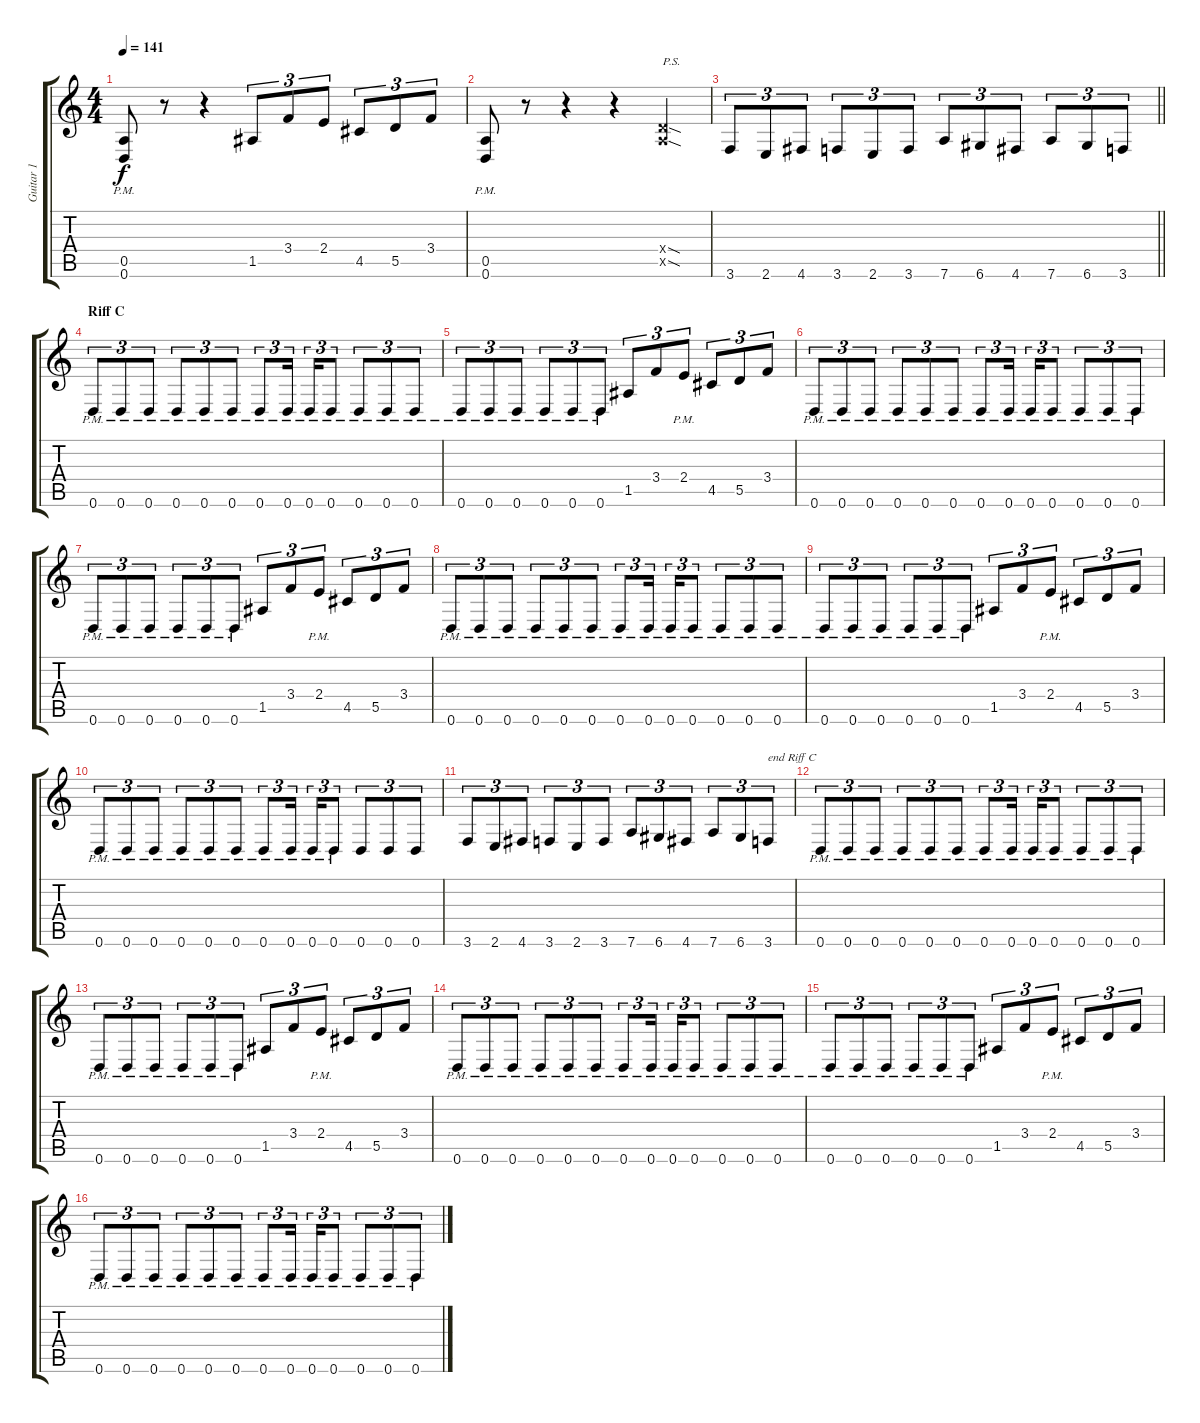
\track ("Guitar 1" "Guitar 1") {instrument distortionguitar}
\staff {score tabs}
\tuning (E4 B3 G3 D3 A2 D2) {hide}
\ts (4 4)
\tempo 141
\clef g2
\ks c
(0.5{pm} 0.6).8{dy f} r.8 r.4 1.5.8{tu (3 2)} 3.4.8{tu (3 2)} 2.4.8{tu (3 2)} 4.5.8{tu (3 2)} 5.5.8{tu (3 2)} 3.4.8{tu (3 2)} |
(0.5{pm} 0.6).8 r.8 r.4 r.4 (0.4{sod x} 0.5{sod x}).4{txt "P.S."} |
\barLineRight lightlight
3.6.8{tu (3 2)} 2.6.8{tu (3 2)} 4.6.8{tu (3 2)} 3.6.8{tu (3 2)} 2.6.8{tu (3 2)} 3.6.8{tu (3 2)} 7.6.8{tu (3 2)} 6.6.8{tu (3 2)} 4.6.8{tu (3 2)} 7.6.8{tu (3 2)} 6.6.8{tu (3 2)} 3.6.8{tu (3 2)} |
\section ("" "Riff C")
0.6{pm}.8{tu (3 2)} 0.6{pm}.8{tu (3 2)} 0.6{pm}.8{tu (3 2)} 0.6{pm}.8{tu (3 2)} 0.6{pm}.8{tu (3 2)} 0.6{pm}.8{tu (3 2)} 0.6{pm}.8{tu (3 2)} 0.6{pm}.16{tu (3 2) beam splitsecondary} 0.6{pm}.16{tu (3 2)} 0.6{pm}.8{tu (3 2)} 0.6{pm}.8{tu (3 2)} 0.6{pm}.8{tu (3 2)} 0.6{pm}.8{tu (3 2)} |
0.6{pm}.8{tu (3 2)} 0.6{pm}.8{tu (3 2)} 0.6{pm}.8{tu (3 2)} 0.6{pm}.8{tu (3 2)} 0.6{pm}.8{tu (3 2)} 0.6{pm}.8{tu (3 2)} 1.5.8{tu (3 2)} 3.4.8{tu (3 2)} 2.4{pm}.8{tu (3 2)} 4.5.8{tu (3 2)} 5.5.8{tu (3 2)} 3.4.8{tu (3 2)} |
0.6{pm}.8{tu (3 2)} 0.6{pm}.8{tu (3 2)} 0.6{pm}.8{tu (3 2)} 0.6{pm}.8{tu (3 2)} 0.6{pm}.8{tu (3 2)} 0.6{pm}.8{tu (3 2)} 0.6{pm}.8{tu (3 2)} 0.6{pm}.16{tu (3 2) beam splitsecondary} 0.6{pm}.16{tu (3 2)} 0.6{pm}.8{tu (3 2)} 0.6{pm}.8{tu (3 2)} 0.6{pm}.8{tu (3 2)} 0.6{pm}.8{tu (3 2)} |
0.6{pm}.8{tu (3 2)} 0.6{pm}.8{tu (3 2)} 0.6{pm}.8{tu (3 2)} 0.6{pm}.8{tu (3 2)} 0.6{pm}.8{tu (3 2)} 0.6{pm}.8{tu (3 2)} 1.5.8{tu (3 2)} 3.4.8{tu (3 2)} 2.4{pm}.8{tu (3 2)} 4.5.8{tu (3 2)} 5.5.8{tu (3 2)} 3.4.8{tu (3 2)} |
0.6{pm}.8{tu (3 2)} 0.6{pm}.8{tu (3 2)} 0.6{pm}.8{tu (3 2)} 0.6{pm}.8{tu (3 2)} 0.6{pm}.8{tu (3 2)} 0.6{pm}.8{tu (3 2)} 0.6{pm}.8{tu (3 2)} 0.6{pm}.16{tu (3 2) beam splitsecondary} 0.6{pm}.16{tu (3 2)} 0.6{pm}.8{tu (3 2)} 0.6{pm}.8{tu (3 2)} 0.6{pm}.8{tu (3 2)} 0.6{pm}.8{tu (3 2)} |
0.6{pm}.8{tu (3 2)} 0.6{pm}.8{tu (3 2)} 0.6{pm}.8{tu (3 2)} 0.6{pm}.8{tu (3 2)} 0.6{pm}.8{tu (3 2)} 0.6{pm}.8{tu (3 2)} 1.5.8{tu (3 2)} 3.4.8{tu (3 2)} 2.4{pm}.8{tu (3 2)} 4.5.8{tu (3 2)} 5.5.8{tu (3 2)} 3.4.8{tu (3 2)} |
0.6{pm}.8{tu (3 2)} 0.6{pm}.8{tu (3 2)} 0.6{pm}.8{tu (3 2)} 0.6{pm}.8{tu (3 2)} 0.6{pm}.8{tu (3 2)} 0.6{pm}.8{tu (3 2)} 0.6{pm}.8{tu (3 2)} 0.6{pm}.16{tu (3 2) beam splitsecondary} 0.6{pm}.16{tu (3 2)} 0.6{pm}.8{tu (3 2)} 0.6.8{tu (3 2)} 0.6.8{tu (3 2)} 0.6.8{tu (3 2)} |
3.6.8{tu (3 2)} 2.6.8{tu (3 2)} 4.6.8{tu (3 2)} 3.6.8{tu (3 2)} 2.6.8{tu (3 2)} 3.6.8{tu (3 2)} 7.6.8{tu (3 2)} 6.6.8{tu (3 2)} 4.6.8{tu (3 2)} 7.6.8{tu (3 2)} 6.6.8{tu (3 2)} 3.6.8{tu (3 2) txt "end Riff C"} |
0.6{pm}.8{tu (3 2)} 0.6{pm}.8{tu (3 2)} 0.6{pm}.8{tu (3 2)} 0.6{pm}.8{tu (3 2)} 0.6{pm}.8{tu (3 2)} 0.6{pm}.8{tu (3 2)} 0.6{pm}.8{tu (3 2)} 0.6{pm}.16{tu (3 2) beam splitsecondary} 0.6{pm}.16{tu (3 2)} 0.6{pm}.8{tu (3 2)} 0.6{pm}.8{tu (3 2)} 0.6{pm}.8{tu (3 2)} 0.6{pm}.8{tu (3 2)} |
0.6{pm}.8{tu (3 2)} 0.6{pm}.8{tu (3 2)} 0.6{pm}.8{tu (3 2)} 0.6{pm}.8{tu (3 2)} 0.6{pm}.8{tu (3 2)} 0.6{pm}.8{tu (3 2)} 1.5.8{tu (3 2)} 3.4.8{tu (3 2)} 2.4{pm}.8{tu (3 2)} 4.5.8{tu (3 2)} 5.5.8{tu (3 2)} 3.4.8{tu (3 2)} |
0.6{pm}.8{tu (3 2)} 0.6{pm}.8{tu (3 2)} 0.6{pm}.8{tu (3 2)} 0.6{pm}.8{tu (3 2)} 0.6{pm}.8{tu (3 2)} 0.6{pm}.8{tu (3 2)} 0.6{pm}.8{tu (3 2)} 0.6{pm}.16{tu (3 2) beam splitsecondary} 0.6{pm}.16{tu (3 2)} 0.6{pm}.8{tu (3 2)} 0.6{pm}.8{tu (3 2)} 0.6{pm}.8{tu (3 2)} 0.6{pm}.8{tu (3 2)} |
0.6{pm}.8{tu (3 2)} 0.6{pm}.8{tu (3 2)} 0.6{pm}.8{tu (3 2)} 0.6{pm}.8{tu (3 2)} 0.6{pm}.8{tu (3 2)} 0.6{pm}.8{tu (3 2)} 1.5.8{tu (3 2)} 3.4.8{tu (3 2)} 2.4{pm}.8{tu (3 2)} 4.5.8{tu (3 2)} 5.5.8{tu (3 2)} 3.4.8{tu (3 2)} |
0.6{pm}.8{tu (3 2)} 0.6{pm}.8{tu (3 2)} 0.6{pm}.8{tu (3 2)} 0.6{pm}.8{tu (3 2)} 0.6{pm}.8{tu (3 2)} 0.6{pm}.8{tu (3 2)} 0.6{pm}.8{tu (3 2)} 0.6{pm}.16{tu (3 2) beam splitsecondary} 0.6{pm}.16{tu (3 2)} 0.6{pm}.8{tu (3 2)} 0.6{pm}.8{tu (3 2)} 0.6{pm}.8{tu (3 2)} 0.6{pm}.8{tu (3 2)}
